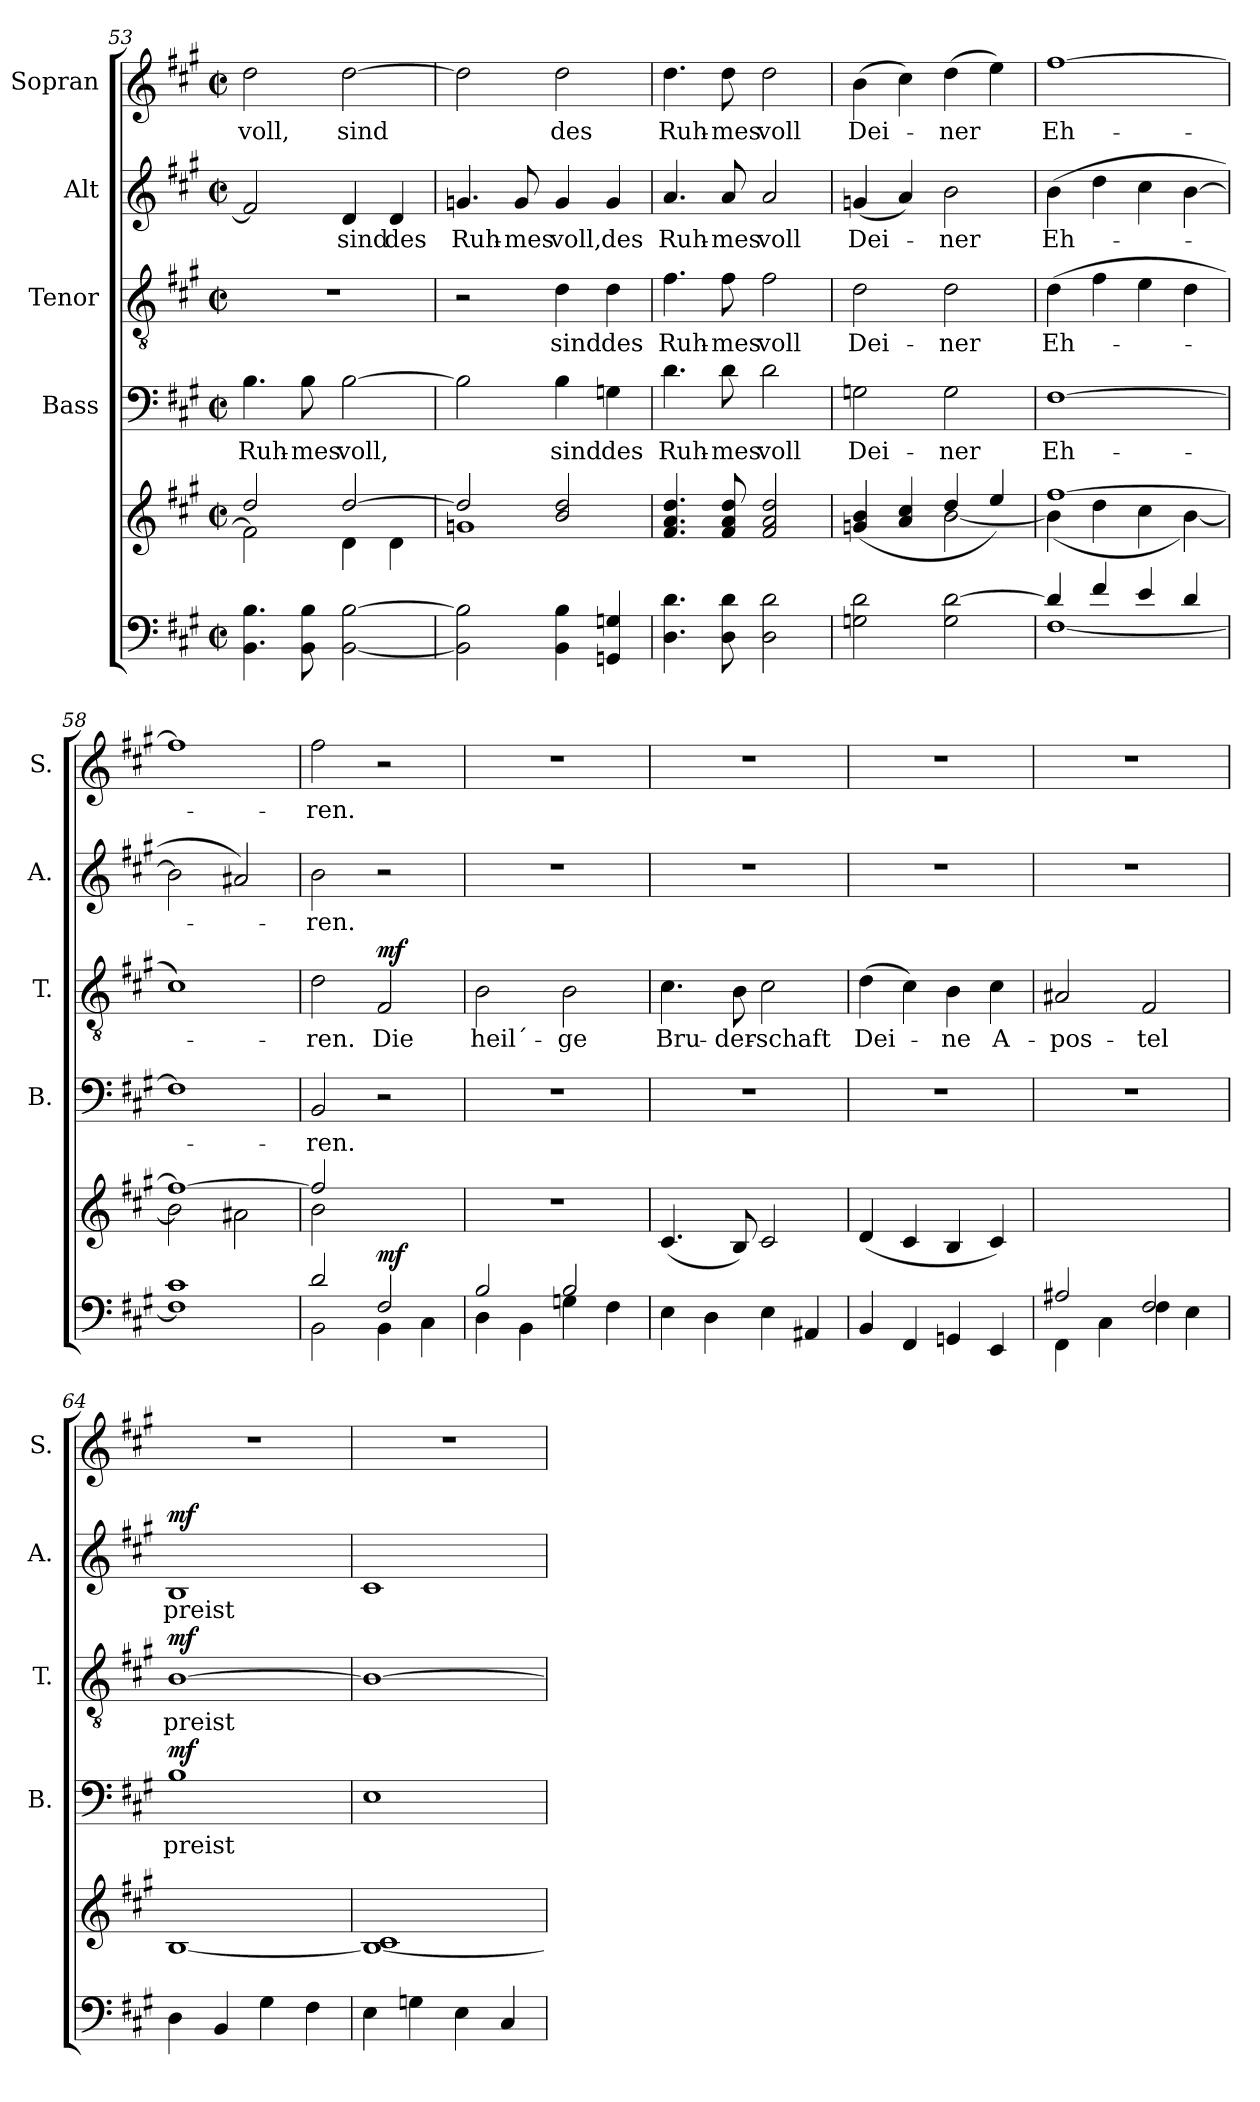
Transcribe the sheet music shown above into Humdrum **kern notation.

**kern	**kern	**dynam	**kern	**text	**dynam	**kern	**text	**dynam	**kern	**text	**dynam	**kern	**text
*part5	*part5	*part5	*part4	*part4	*part4	*part3	*part3	*part3	*part2	*part2	*part2	*part1	*part1
*staff6	*staff5	*staff5/6	*staff4	*staff4	*staff4	*staff3	*staff3	*staff3	*staff2	*staff2	*staff2	*staff1	*staff1
*	*	*	*I"Bass	*	*	*I"Tenor	*	*	*I"Alt	*	*	*I"Sopran	*
*	*	*	*I'B.	*	*	*I'T.	*	*	*I'A.	*	*	*I'S.	*
*clefF4	*clefG2	*	*clefF4	*	*	*clefGv2	*	*	*clefG2	*	*	*clefG2	*
*k[f#c#g#]	*k[f#c#g#]	*	*k[f#c#g#]	*	*	*k[f#c#g#]	*	*	*k[f#c#g#]	*	*	*k[f#c#g#]	*
*A:	*A:	*	*A:	*	*	*A:	*	*	*A:	*	*	*A:	*
*M2/2	*M2/2	*	*M2/2	*	*	*M2/2	*	*	*M2/2	*	*	*M2/2	*
*met(c|)	*met(c|)	*	*met(c|)	*	*	*met(c|)	*	*	*met(c|)	*	*	*met(c|)	*
=53	=53	=53	=53	=53	=53	=53	=53	=53	=53	=53	=53	=53	=53
*	*^	*	*	*	*	*	*	*	*	*	*	*	*
!	!	!	!	!	!LO:LY:b	!	!	!	!	!	!	!	!	!LO:LY:b
4.BB\ 4.B\	2dd/	2f#\]	.	4.B\	Ruh-	.	1r	.	.	2f#/]	.	.	2dd\	voll,
!	!	!	!	!	!LO:LY:b	!	!	!	!	!	!	!	!	!
8BB\ 8B\	.	.	.	8B\	-mes	.	.	.	.	.	.	.	.	.
!	!	!	!	!	!LO:LY:b	!	!	!	!	!	!LO:LY:b	!	!	!LO:LY:b
[2BB\ [2B\	[>2dd/	4d\	.	[2B\	voll,	.	.	.	.	4d/	sind	.	[2dd\	sind
!	!	!	!	!	!	!	!	!	!	!	!LO:LY:b	!	!	!
.	.	4d\	.	.	.	.	.	.	.	4d/	des	.	.	.
!!LO:LB:g=z
=54	=54	=54	=54	=54	=54	=54	=54	=54	=54	=54	=54	=54	=54	=54
!	!	!	!	!	!	!	!	!	!	!	!LO:LY:b	!	!	!
2BB\] 2B\]	2dd/]	1gn	.	2B\]	.	.	2r	.	.	4.gn/	Ruh-	.	2dd\]	.
!	!	!	!	!	!	!	!	!	!	!	!LO:LY:b	!	!	!
.	.	.	.	.	.	.	.	.	.	8g/	-mes	.	.	.
!	!	!	!	!	!LO:LY:b	!	!	!LO:LY:b	!	!	!LO:LY:b	!	!	!LO:LY:b
4BB\ 4B\	2b/ 2dd/	.	.	4B\	sind	.	4d\	sind	.	4g/	voll,	.	2dd\	des
!	!	!	!	!	!LO:LY:b	!	!	!LO:LY:b	!	!	!LO:LY:b	!	!	!
4GGn/ 4Gn/	.	.	.	4Gn\	des	.	4d\	des	.	4g/	des	.	.	.
*	*v	*v	*	*	*	*	*	*	*	*	*	*	*	*
=55	=55	=55	=55	=55	=55	=55	=55	=55	=55	=55	=55	=55	=55
!	!	!	!	!LO:LY:b	!	!	!LO:LY:b	!	!	!LO:LY:b	!	!	!LO:LY:b
4.D\ 4.d\	4.f#/ 4.a/ 4.dd/	.	4.d\	Ruh-	.	4.f#\	Ruh-	.	4.a/	Ruh-	.	4.dd\	Ruh-
!	!	!	!	!LO:LY:b	!	!	!LO:LY:b	!	!	!LO:LY:b	!	!	!LO:LY:b
8D\ 8d\	8f#/ 8a/ 8dd/	.	8d\	-mes	.	8f#\	-mes	.	8a/	-mes	.	8dd\	-mes
!	!	!	!	!LO:LY:b	!	!	!LO:LY:b	!	!	!LO:LY:b	!	!	!LO:LY:b
2D\ 2d\	2f#/ 2a/ 2dd/	.	2d\	voll	.	2f#\	voll	.	2a/	voll	.	2dd\	voll
=56	=56	=56	=56	=56	=56	=56	=56	=56	=56	=56	=56	=56	=56
*	*^	*	*	*	*	*	*	*	*	*	*	*	*
!	!	!	!	!	!LO:LY:b	!	!	!LO:LY:b	!	!	!LO:LY:b	!	!	!LO:LY:b
2Gn\ 2d\	(4gn/ 4b/	2ryy	.	2Gn\	Dei-	.	2d\	Dei-	.	(<4gn/	Dei-	.	(>4b\	Dei-
.	4a/ 4cc#/	.	.	.	.	.	.	.	.	4a/)	.	.	4cc#\)	.
!	!	!	!	!	!LO:LY:b	!	!	!LO:LY:b	!	!	!LO:LY:b	!	!	!LO:LY:b
2G\ [2d\	4dd/	[<2b\	.	2G\	-ner	.	2d\	-ner	.	2b\	-ner	.	(>4dd\	-ner
.	4ee/)	.	.	.	.	.	.	.	.	.	.	.	4ee\)	.
=57	=57	=57	=57	=57	=57	=57	=57	=57	=57	=57	=57	=57	=57	=57
*^	*	*	*	*	*	*	*	*	*	*	*	*	*	*
!	!	!	!	!	!	!LO:LY:b	!	!	!LO:LY:b	!	!	!LO:LY:b	!	!	!LO:LY:b
4d/]	[<1F#	[>1ff#	(<4b\]	.	[1F#	Eh-	.	(>4d\	Eh-	.	(>4b\	Eh-	.	[1ff#	Eh-
4f#/	.	.	4dd\	.	.	.	.	4f#\	.	.	4dd\	.	.	.	.
4e/	.	.	4cc#\	.	.	.	.	4e\	.	.	4cc#\	.	.	.	.
4d/	.	.	[<4b\)	.	.	.	.	4d\	.	.	[4b\	.	.	.	.
=58	=58	=58	=58	=58	=58	=58	=58	=58	=58	=58	=58	=58	=58	=58	=58
1c#	1F#]	1ff#_	2b\]	.	1F#]	.	.	1c#)	.	.	2b\]	.	.	1ff#]	.
.	.	.	2a#X\	.	.	.	.	.	.	.	2a#X/)	.	.	.	.
=59	=59	=59	=59	=59	=59	=59	=59	=59	=59	=59	=59	=59	=59	=59	=59
!	!	!	!	!	!	!LO:LY:b	!	!	!LO:LY:b	!	!	!LO:LY:b	!	!	!LO:LY:b
2d/	2BB\	2ff#/]	2b\	.	2BB/	-ren.	.	2d\	-ren.	.	2b\	-ren.	.	2ff#\	-ren.
!	!	!	!	!LO:DY:a=2	!	!	!	!	!LO:LY:b	!LO:DY:a	!	!	!	!	!
2F#/	4BB\	2ryy	2ryy	mf	2r	.	.	2F#/	Die	mf	2r	.	.	2r	.
.	4C#\	.	.	.	.	.	.	.	.	.	.	.	.	.	.
*	*	*v	*v	*	*	*	*	*	*	*	*	*	*	*	*
!!LO:PB:g=z
=60	=60	=60	=60	=60	=60	=60	=60	=60	=60	=60	=60	=60	=60	=60
!	!	!	!	!	!	!	!	!LO:LY:b	!	!	!	!	!	!
2B/	4D\	1r	.	1r	.	.	2B\	heil´-	.	1r	.	.	1r	.
.	4BB\	.	.	.	.	.	.	.	.	.	.	.	.	.
!	!	!	!	!	!	!	!	!LO:LY:b	!	!	!	!	!	!
2B/	4Gn\	.	.	.	.	.	2B\	-ge	.	.	.	.	.	.
.	4F#\	.	.	.	.	.	.	.	.	.	.	.	.	.
=61	=61	=61	=61	=61	=61	=61	=61	=61	=61	=61	=61	=61	=61	=61
!	!	!	!	!	!	!	!	!LO:LY:b	!	!	!	!	!	!
*v	*v	*	*	*	*	*	*	*	*	*	*	*	*	*
4E\	(<4.c#/	.	1r	.	.	4.c#\	Bru-	.	1r	.	.	1r	.
4D\	.	.	.	.	.	.	.	.	.	.	.	.	.
!	!	!	!	!	!	!	!LO:LY:b	!	!	!	!	!	!
.	8B/)	.	.	.	.	8B\	-der-	.	.	.	.	.	.
!	!	!	!	!	!	!	!LO:LY:b	!	!	!	!	!	!
4E\	2c#/	.	.	.	.	2c#\	-schaft	.	.	.	.	.	.
4AA#X/	.	.	.	.	.	.	.	.	.	.	.	.	.
=62	=62	=62	=62	=62	=62	=62	=62	=62	=62	=62	=62	=62	=62
!	!	!	!	!	!	!	!LO:LY:b	!	!	!	!	!	!
4BB/	(<4d/	.	1r	.	.	(>4d\	Dei-	.	1r	.	.	1r	.
4FF#/	4c#/	.	.	.	.	4c#\)	.	.	.	.	.	.	.
!	!	!	!	!	!	!	!LO:LY:b	!	!	!	!	!	!
4GGn/	4B/	.	.	.	.	4B\	-ne	.	.	.	.	.	.
!	!	!	!	!	!	!	!LO:LY:b	!	!	!	!	!	!
4EE/	4c#/)	.	.	.	.	4c#\	A-	.	.	.	.	.	.
=63	=63	=63	=63	=63	=63	=63	=63	=63	=63	=63	=63	=63	=63
*^	*	*	*	*	*	*	*	*	*	*	*	*	*
!	!	!	!	!	!	!	!	!LO:LY:b	!	!	!	!	!	!
2A#X/	4FF#\	1ryy	.	1r	.	.	2A#X/	-pos-	.	1r	.	.	1r	.
.	4C#\	.	.	.	.	.	.	.	.	.	.	.	.	.
!	!	!	!	!	!	!	!	!LO:LY:b	!	!	!	!	!	!
2F#/	4F#\	.	.	.	.	.	2F#/	-tel	.	.	.	.	.	.
.	4E\	.	.	.	.	.	.	.	.	.	.	.	.	.
=64	=64	=64	=64	=64	=64	=64	=64	=64	=64	=64	=64	=64	=64	=64
!	!	!	!	!	!LO:LY:b	!LO:DY:a	!	!LO:LY:b	!LO:DY:a	!	!LO:LY:b	!LO:DY:a	!	!
*v	*v	*	*	*	*	*	*	*	*	*	*	*	*	*
4D\	[1B	.	1B	preist	mf	[1B	preist	mf	1B	preist	mf	1r	.
4BB/	.	.	.	.	.	.	.	.	.	.	.	.	.
4G#\	.	.	.	.	.	.	.	.	.	.	.	.	.
4F#\	.	.	.	.	.	.	.	.	.	.	.	.	.
=65	=65	=65	=65	=65	=65	=65	=65	=65	=65	=65	=65	=65	=65
4E\	1B_ 1c#	.	1E	.	.	1B_	.	.	1c#	.	.	1r	.
4Gn\	.	.	.	.	.	.	.	.	.	.	.	.	.
4E\	.	.	.	.	.	.	.	.	.	.	.	.	.
4C#/	.	.	.	.	.	.	.	.	.	.	.	.	.
=	=	=	=	=	=	=	=	=	=	=	=	=	=
*-	*-	*-	*-	*-	*-	*-	*-	*-	*-	*-	*-	*-	*-
